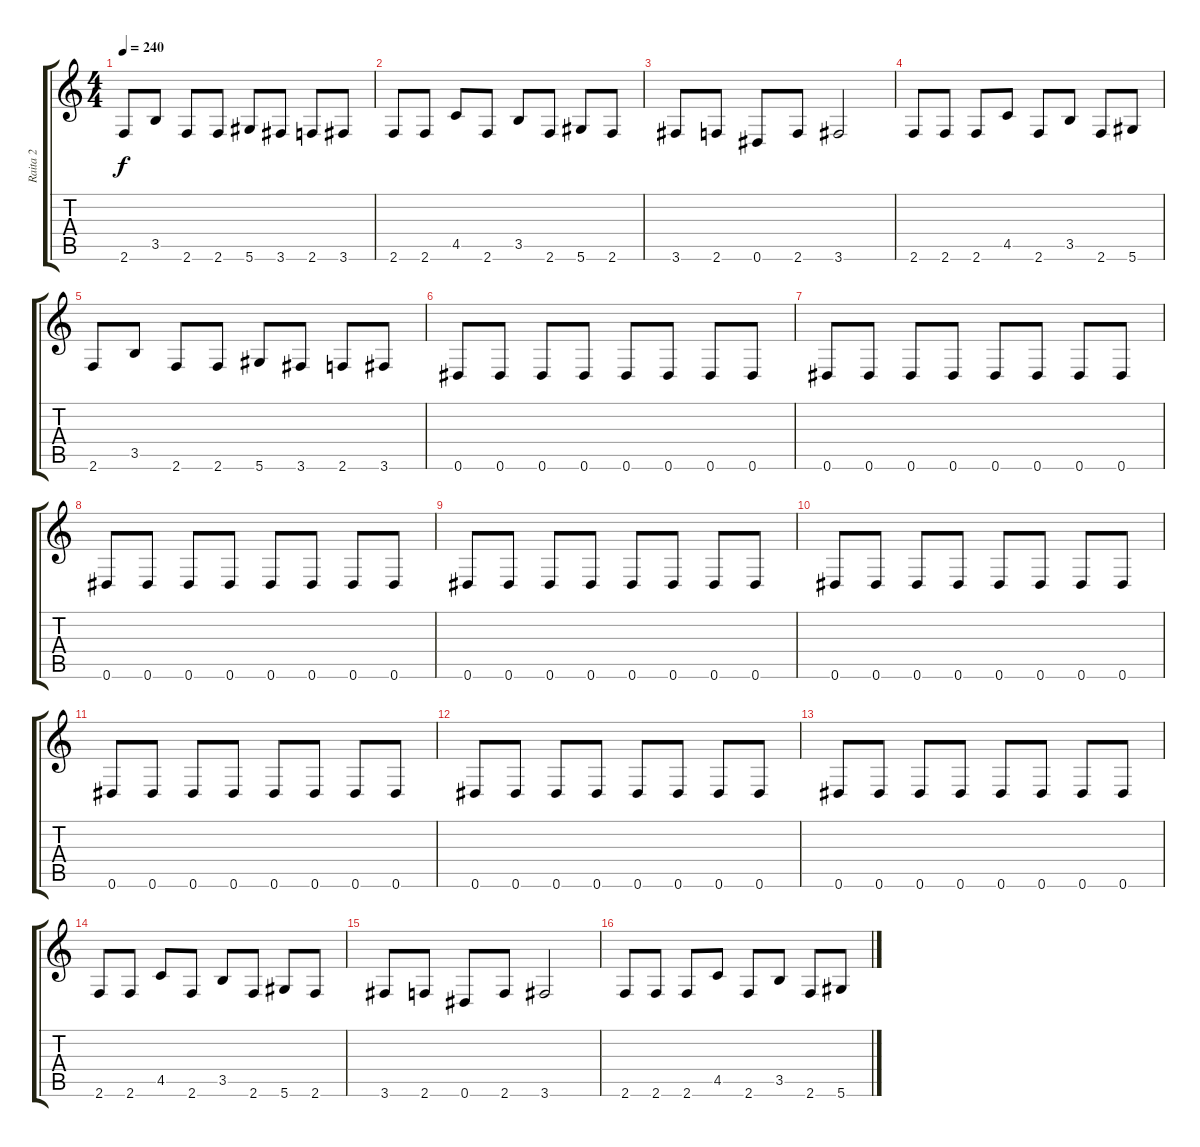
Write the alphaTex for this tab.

\track ("Raita 2" "Raita 2") {instrument overdrivenguitar}
\staff {score tabs}
\tuning (Eb4 Bb3 Gb3 Db3 Ab2 Eb2) {hide}
\ts (4 4)
\tempo 240
\clef g2
\ks c
2.6.8{dy f} 3.5.8 2.6.8 2.6.8 5.6.8 3.6.8 2.6.8 3.6.8 |
2.6.8 2.6.8 4.5.8 2.6.8 3.5.8 2.6.8 5.6.8 2.6.8 |
3.6.8 2.6.8 0.6.8 2.6.8 3.6.2 |
2.6.8 2.6.8 2.6.8 4.5.8 2.6.8 3.5.8 2.6.8 5.6.8 |
2.6.8 3.5.8 2.6.8 2.6.8 5.6.8 3.6.8 2.6.8 3.6.8 |
0.6.8 0.6.8 0.6.8 0.6.8 0.6.8 0.6.8 0.6.8 0.6.8 |
0.6.8 0.6.8 0.6.8 0.6.8 0.6.8 0.6.8 0.6.8 0.6.8 |
0.6.8 0.6.8 0.6.8 0.6.8 0.6.8 0.6.8 0.6.8 0.6.8 |
0.6.8 0.6.8 0.6.8 0.6.8 0.6.8 0.6.8 0.6.8 0.6.8 |
0.6.8 0.6.8 0.6.8 0.6.8 0.6.8 0.6.8 0.6.8 0.6.8 |
0.6.8 0.6.8 0.6.8 0.6.8 0.6.8 0.6.8 0.6.8 0.6.8 |
0.6.8 0.6.8 0.6.8 0.6.8 0.6.8 0.6.8 0.6.8 0.6.8 |
0.6.8 0.6.8 0.6.8 0.6.8 0.6.8 0.6.8 0.6.8 0.6.8 |
2.6.8 2.6.8 4.5.8 2.6.8 3.5.8 2.6.8 5.6.8 2.6.8 |
3.6.8 2.6.8 0.6.8 2.6.8 3.6.2 |
2.6.8 2.6.8 2.6.8 4.5.8 2.6.8 3.5.8 2.6.8 5.6.8
